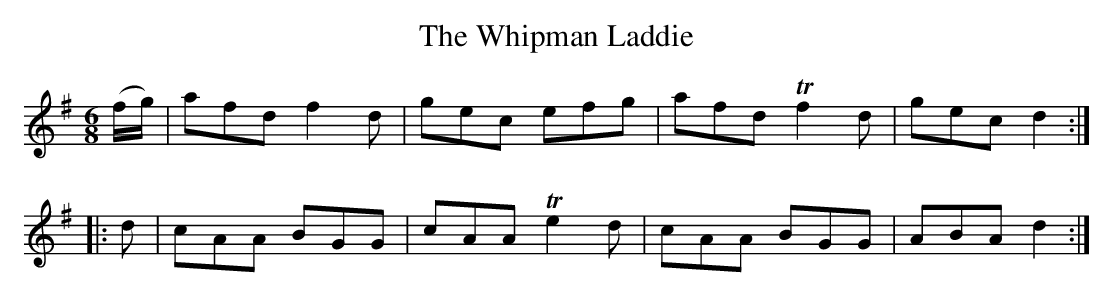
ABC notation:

X:1
T:The Whipman Laddie
M:6/8
L:1/8
K:DMix
(f/g/)|afd f2d|gec  efg|afd Tf2d|gec d2::
 d    |cAA BGG|cAA Te2d|cAA  BGG|ABA d2:|
